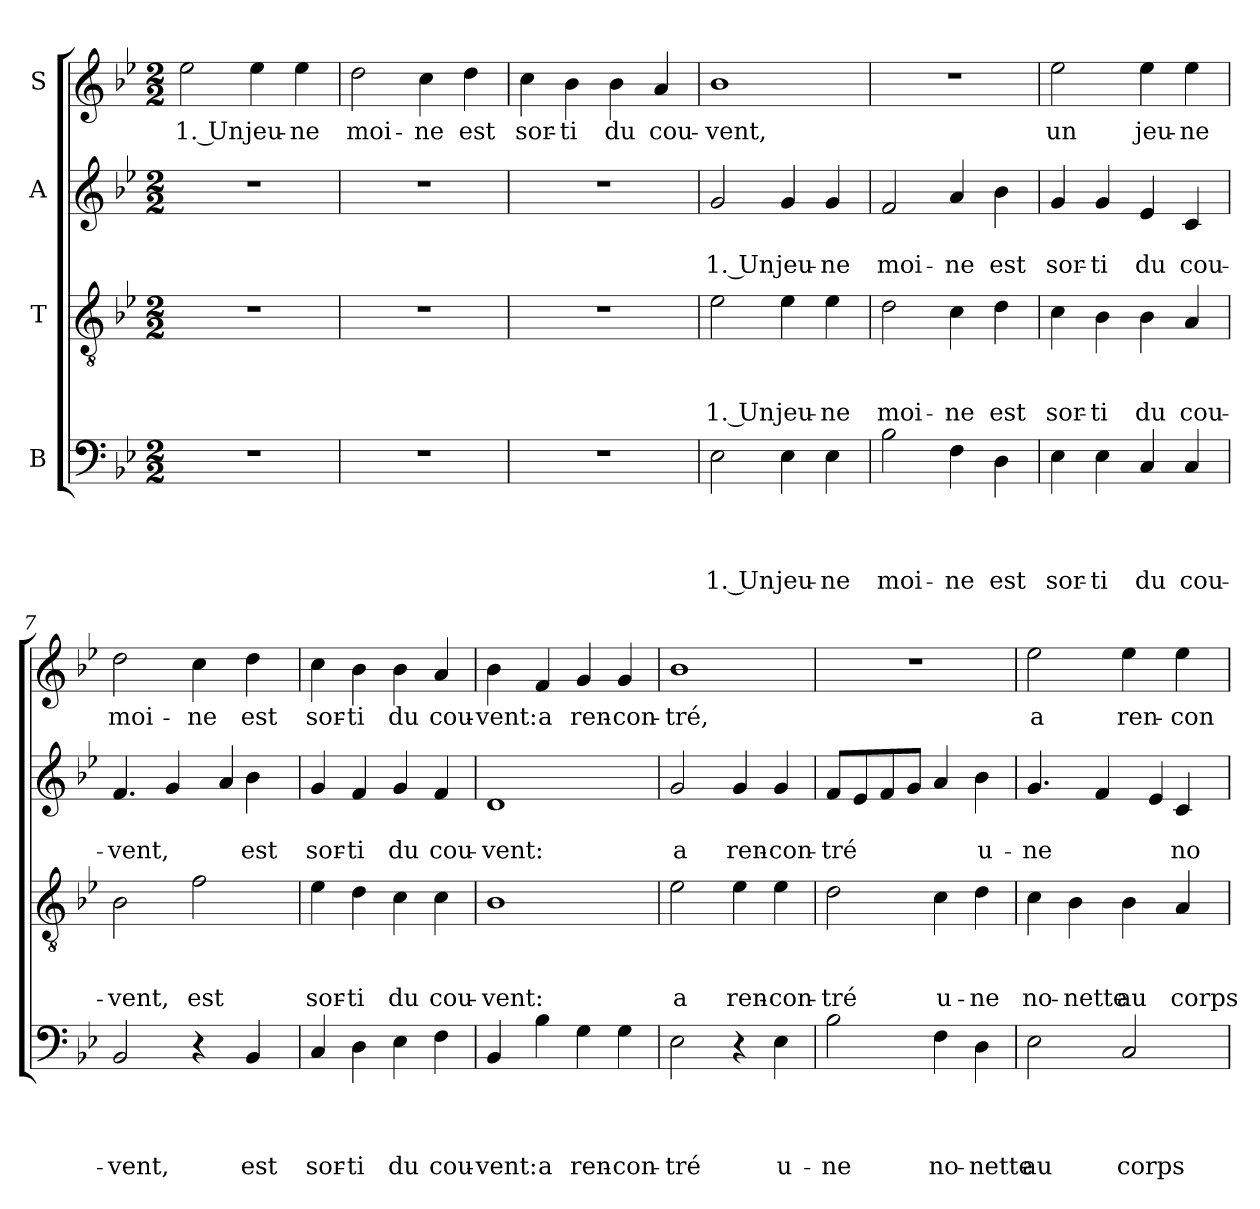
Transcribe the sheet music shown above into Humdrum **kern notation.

**kern	**text	**text	**text	**text	**kern	**text	**text	**text	**kern	**text	**text	**kern	**text
*part4	*part4	*part4	*part4	*part4	*part3	*part3	*part3	*part3	*part2	*part2	*part2	*part1	*part1
*staff4	*staff4	*staff4	*staff4	*staff4	*staff3	*staff3	*staff3	*staff3	*staff2	*staff2	*staff2	*staff1	*staff1
*I"B	*	*	*	*	*I"T	*	*	*	*I"A	*	*	*I"S	*
*clefF4	*	*	*	*	*clefGv2	*	*	*	*clefG2	*	*	*clefG2	*
*k[b-e-]	*	*	*	*	*k[b-e-]	*	*	*	*k[b-e-]	*	*	*k[b-e-]	*
*B-:	*	*	*	*	*B-:	*	*	*	*B-:	*	*	*B-:	*
*M2/2	*	*	*	*	*M2/2	*	*	*	*M2/2	*	*	*M2/2	*
=1	=1	=1	=1	=1	=1	=1	=1	=1	=1	=1	=1	=1	=1
!	!	!	!	!	!	!	!	!	!	!	!	!	!LO:LY:b:rj
1r	.	.	.	.	1r	.	.	.	1r	.	.	2ee-\	1. Un
!	!	!	!	!	!	!	!	!	!	!	!	!	!LO:LY:b
.	.	.	.	.	.	.	.	.	.	.	.	4ee-\	jeu-
!	!	!	!	!	!	!	!	!	!	!	!	!	!LO:LY:b
.	.	.	.	.	.	.	.	.	.	.	.	4ee-\	-ne
=2!	=2!	=2!	=2!	=2!	=2!	=2!	=2!	=2!	=2!	=2!	=2!	=2!	=2!
!	!	!	!	!	!	!	!	!	!	!	!	!	!LO:LY:b
1r	.	.	.	.	1r	.	.	.	1r	.	.	2dd\	moi-
!	!	!	!	!	!	!	!	!	!	!	!	!	!LO:LY:b
.	.	.	.	.	.	.	.	.	.	.	.	4cc\	-ne
!	!	!	!	!	!	!	!	!	!	!	!	!	!LO:LY:b
.	.	.	.	.	.	.	.	.	.	.	.	4dd\	est
=3!	=3!	=3!	=3!	=3!	=3!	=3!	=3!	=3!	=3!	=3!	=3!	=3!	=3!
!	!	!	!	!	!	!	!	!	!	!	!	!	!LO:LY:b
1r	.	.	.	.	1r	.	.	.	1r	.	.	4cc\	sor-
!	!	!	!	!	!	!	!	!	!	!	!	!	!LO:LY:b
.	.	.	.	.	.	.	.	.	.	.	.	4b-\	-ti
!	!	!	!	!	!	!	!	!	!	!	!	!	!LO:LY:b
.	.	.	.	.	.	.	.	.	.	.	.	4b-\	du
!	!	!	!	!	!	!	!	!	!	!	!	!	!LO:LY:b
.	.	.	.	.	.	.	.	.	.	.	.	4a/	cou-
=4!	=4!	=4!	=4!	=4!	=4!	=4!	=4!	=4!	=4!	=4!	=4!	=4!	=4!
!	!	!	!	!LO:LY:b:rj	!	!	!	!LO:LY:b:rj	!	!	!LO:LY:b:rj	!	!LO:LY:b
2E-\	.	.	.	1. Un	2e-\	.	.	1. Un	2g/	.	1. Un	1b-	-vent,
!	!	!	!	!LO:LY:b	!	!	!	!LO:LY:b	!	!	!LO:LY:b	!	!
4E-\	.	.	.	jeu-	4e-\	.	.	jeu-	4g/	.	jeu-	.	.
!	!	!	!	!LO:LY:b	!	!	!	!LO:LY:b	!	!	!LO:LY:b	!	!
4E-\	.	.	.	-ne	4e-\	.	.	-ne	4g/	.	-ne	.	.
=5!	=5!	=5!	=5!	=5!	=5!	=5!	=5!	=5!	=5!	=5!	=5!	=5!	=5!
!	!	!	!	!LO:LY:b	!	!	!	!LO:LY:b	!	!	!LO:LY:b	!	!
2B-\	.	.	.	moi-	2d\	.	.	moi-	2f/	.	moi-	1r	.
!	!	!	!	!LO:LY:b	!	!	!	!LO:LY:b	!	!	!LO:LY:b	!	!
4F\	.	.	.	-ne	4c\	.	.	-ne	4a/	.	-ne	.	.
!	!	!	!	!LO:LY:b	!	!	!	!LO:LY:b	!	!	!LO:LY:b	!	!
4D\	.	.	.	est	4d\	.	.	est	4b-\	.	est	.	.
=6!	=6!	=6!	=6!	=6!	=6!	=6!	=6!	=6!	=6!	=6!	=6!	=6!	=6!
!	!	!	!	!LO:LY:b	!	!	!	!LO:LY:b	!	!	!LO:LY:b	!	!LO:LY:b
4E-\	.	.	.	sor-	4c\	.	.	sor-	4g/	.	sor-	2ee-\	un
!	!	!	!	!LO:LY:b	!	!	!	!LO:LY:b	!	!	!LO:LY:b	!	!
4E-\	.	.	.	-ti	4B-\	.	.	-ti	4g/	.	-ti	.	.
!	!	!	!	!LO:LY:b	!	!	!	!LO:LY:b	!	!	!LO:LY:b	!	!LO:LY:b
4C/	.	.	.	du	4B-\	.	.	du	4e-/	.	du	4ee-\	jeu-
!	!	!	!	!LO:LY:b	!	!	!	!LO:LY:b	!	!	!LO:LY:b	!	!LO:LY:b
4C/	.	.	.	cou-	4A/	.	.	cou-	4c/	.	cou-	4ee-\	-ne
=7!	=7!	=7!	=7!	=7!	=7!	=7!	=7!	=7!	=7!	=7!	=7!	=7!	=7!
!	!	!	!	!LO:LY:b	!	!	!	!LO:LY:b	!	!	!LO:LY:b	!	!LO:LY:b
*	*	*	*	*	*	*	*	*	*^	*	*	*	*
2BB-/	.	.	.	-vent,	2B-\	.	.	-vent,	4.f/	2.ryy	.	-vent,	2dd\	moi-
.	.	.	.	.	.	.	.	.	4g/	.	.	.	.	.
!	!	!	!	!	!	!	!	!LO:LY:b	!	!	!	!	!	!LO:LY:b
4r	.	.	.	.	2f\	.	.	est	.	.	.	.	4cc\	-ne
.	.	.	.	.	.	.	.	.	4a/	.	.	.	.	.
!	!	!	!	!LO:LY:b	!	!	!	!	!	!	!	!LO:LY:b	!	!LO:LY:b
4BB-/	.	.	.	est	.	.	.	.	.	4b-\	.	est	4dd\	est
.	.	.	.	.	.	.	.	.	8ryy	.	.	.	.	.
*	*	*	*	*	*	*	*	*	*v	*v	*	*	*	*
!!LO:LB:g=z
=8	=8	=8	=8	=8	=8	=8	=8	=8	=8	=8	=8	=8	=8
!	!	!	!	!LO:LY:b	!	!	!	!LO:LY:b	!	!	!LO:LY:b	!	!LO:LY:b
4C/	.	.	.	sor-	4e-\	.	.	sor-	4g/	.	sor-	4cc\	sor-
!	!	!	!	!LO:LY:b	!	!	!	!LO:LY:b	!	!	!LO:LY:b	!	!LO:LY:b
4D\	.	.	.	-ti	4d\	.	.	-ti	4f/	.	-ti	4b-\	-ti
!	!	!	!	!LO:LY:b	!	!	!	!LO:LY:b	!	!	!LO:LY:b	!	!LO:LY:b
4E-\	.	.	.	du	4c\	.	.	du	4g/	.	du	4b-\	du
!	!	!	!	!LO:LY:b	!	!	!	!LO:LY:b	!	!	!LO:LY:b	!	!LO:LY:b
4F\	.	.	.	cou-	4c\	.	.	cou-	4f/	.	cou-	4a/	cou-
=9!	=9!	=9!	=9!	=9!	=9!	=9!	=9!	=9!	=9!	=9!	=9!	=9!	=9!
!	!	!	!	!LO:LY:b	!	!	!	!LO:LY:b	!	!	!LO:LY:b	!	!LO:LY:b
4BB-/	.	.	.	-vent:	1B-	.	.	-vent:	1d	.	-vent:	4b-\	-vent:
!	!	!	!	!LO:LY:b	!	!	!	!	!	!	!	!	!LO:LY:b
4B-\	.	.	.	a	.	.	.	.	.	.	.	4f/	a
!	!	!	!	!LO:LY:b	!	!	!	!	!	!	!	!	!LO:LY:b
4G\	.	.	.	ren-	.	.	.	.	.	.	.	4g/	ren-
!	!	!	!	!LO:LY:b	!	!	!	!	!	!	!	!	!LO:LY:b
4G\	.	.	.	-con-	.	.	.	.	.	.	.	4g/	-con-
=10!	=10!	=10!	=10!	=10!	=10!	=10!	=10!	=10!	=10!	=10!	=10!	=10!	=10!
!	!	!	!	!LO:LY:b	!	!	!	!LO:LY:b	!	!	!LO:LY:b	!	!LO:LY:b
2E-\	.	.	.	-tré	2e-\	.	.	a	2g/	.	a	1b-	-tré,
!	!	!	!	!	!	!	!	!LO:LY:b	!	!	!LO:LY:b	!	!
4r	.	.	.	.	4e-\	.	.	ren-	4g/	.	ren-	.	.
!	!	!	!	!LO:LY:b	!	!	!	!LO:LY:b	!	!	!LO:LY:b	!	!
4E-\	.	.	.	u-	4e-\	.	.	-con-	4g/	.	-con-	.	.
=11!	=11!	=11!	=11!	=11!	=11!	=11!	=11!	=11!	=11!	=11!	=11!	=11!	=11!
!	!	!	!	!LO:LY:b	!	!	!	!LO:LY:b	!	!	!LO:LY:b	!	!
2B-\	.	.	.	-ne	2d\	.	.	-tré	8f/L	.	-tré	1r	.
.	.	.	.	.	.	.	.	.	8e-/	.	.	.	.
.	.	.	.	.	.	.	.	.	8f/	.	.	.	.
.	.	.	.	.	.	.	.	.	8g/J	.	.	.	.
!	!	!	!	!LO:LY:b	!	!	!	!LO:LY:b	!	!	!	!	!
4F\	.	.	.	no-	4c\	.	.	u-	4a/	.	.	.	.
!	!	!	!	!LO:LY:b	!	!	!	!LO:LY:b	!	!	!LO:LY:b	!	!
4D\	.	.	.	-nette	4d\	.	.	-ne	4b-\	.	u-	.	.
=12!	=12!	=12!	=12!	=12!	=12!	=12!	=12!	=12!	=12!	=12!	=12!	=12!	=12!
!	!	!	!	!LO:LY:b	!	!	!	!LO:LY:b	!	!	!LO:LY:b	!	!LO:LY:b
*	*	*	*	*	*	*	*	*	*^	*	*	*	*
2E-\	.	.	.	au	4c\	.	.	no-	4.g/	2.ryy	.	-ne	2ee-\	a
!	!	!	!	!	!	!	!	!LO:LY:b	!	!	!	!	!	!
.	.	.	.	.	4B-\	.	.	-nette	.	.	.	.	.	.
.	.	.	.	.	.	.	.	.	4f/	.	.	.	.	.
!	!	!	!	!LO:LY:b	!	!	!	!LO:LY:b	!	!	!	!	!	!LO:LY:b
2C/	.	.	.	corps	4B-\	.	.	au	.	.	.	.	4ee-\	ren-
.	.	.	.	.	.	.	.	.	4e-/	.	.	.	.	.
!	!	!	!	!	!	!	!	!LO:LY:b	!	!	!	!LO:LY:b	!	!LO:LY:b
.	.	.	.	.	4A/	.	.	corps	.	4c/	.	no-	4ee-\	-con-
.	.	.	.	.	.	.	.	.	8ryy	.	.	.	.	.
*	*	*	*	*	*	*	*	*	*v	*v	*	*	*	*
=!	=!	=!	=!	=!	=!	=!	=!	=!	=!	=!	=!	=!	=!
*-	*-	*-	*-	*-	*-	*-	*-	*-	*-	*-	*-	*-	*-
